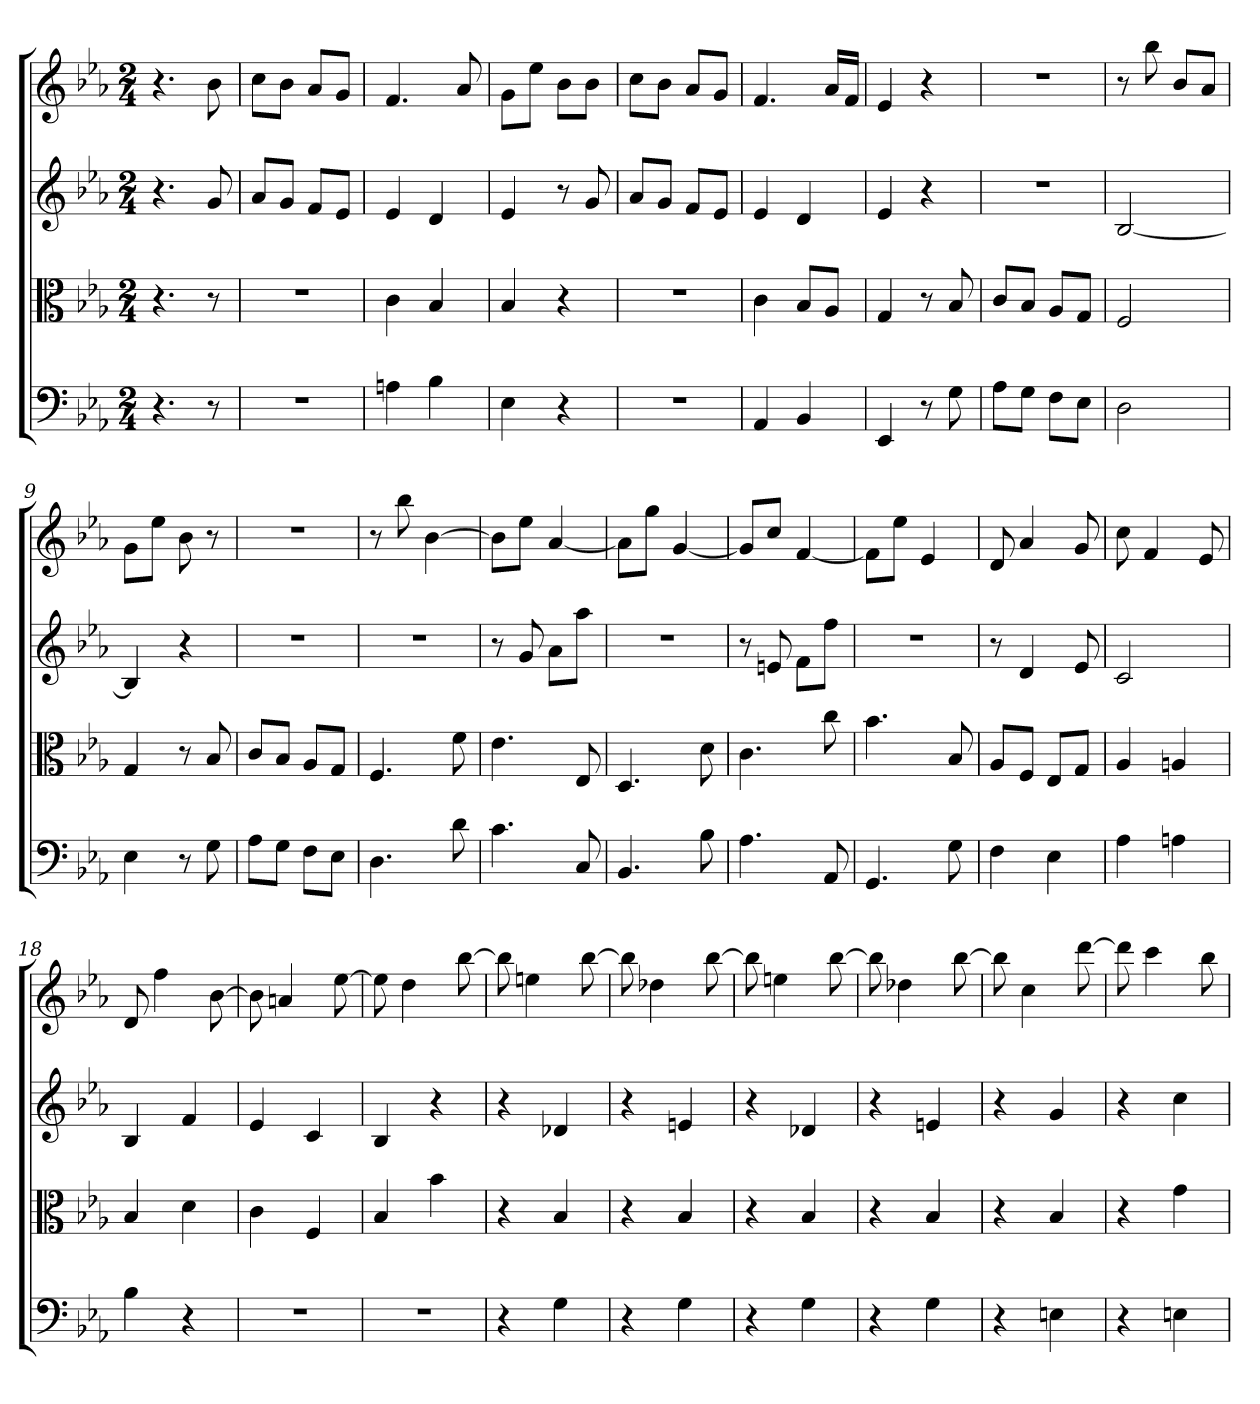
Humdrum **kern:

**kern	**kern	**kern	**kern
*part4	*part3	*part2	*part1
*staff4	*staff3	*staff2	*staff1
*clefF4	*clefC3	*	*
*k[b-e-a-]	*k[b-e-a-]	*k[b-e-a-]	*k[b-e-a-]
*E-:	*E-:	*E-:	*E-:
*M2/4	*M2/4	*M2/4	*M2/4
=	=	=	=
4.r	4.r	4.r	4.r
8r	8r	8g	8b-
=1	=1	=1	=1
2r	2r	8a-L	8ccL
.	.	8gJ	8b-J
.	.	8fL	8a-L
.	.	8e-J	8gJ
=2	=2	=2	=2
4An	4c	4e-	4.f
4B-	4B-	4d	.
.	.	.	8a-
=3	=3	=3	=3
4E-	4B-	4e-	8gL
.	.	.	8ee-J
4r	4r	8r	8b-L
.	.	8g	8b-J
=4	=4	=4	=4
2r	2r	8a-L	8ccL
.	.	8gJ	8b-J
.	.	8fL	8a-L
.	.	8e-J	8gJ
=5	=5	=5	=5
4AA-	4c	4e-	4.f
4BB-	8B-/L	4d	.
.	8A-/J	.	16a-LL
.	.	.	16fJJ
=6	=6	=6	=6
4EE-	4G	4e-	4e-
8r	8r	4r	4r
8G	8B-	.	.
=7	=7	=7	=7
8A-\L	8c/L	2r	2r
8G\J	8B-/J	.	.
8F\L	8A-/L	.	.
8E-\J	8G/J	.	.
=8	=8	=8	=8
2D	2F	[2B-	8r
.	.	.	8bb-
.	.	.	8b-L
.	.	.	8a-J
=9	=9	=9	=9
4E-	4G	4B-]	8gL
.	.	.	8ee-J
8r	8r	4r	8b-
8G	8B-	.	8r
=10	=10	=10	=10
8A-\L	8c/L	2r	2r
8G\J	8B-/J	.	.
8F\L	8A-/L	.	.
8E-\J	8G/J	.	.
=11	=11	=11	=11
4.D	4.F	2r	8r
.	.	.	8bb-
.	.	.	[4b-
8d	8f	.	.
=12	=12	=12	=12
4.c	4.e-	8r	8b-L]
.	.	8g	8ee-J
.	.	8a-L	[4a-
8C	8E-	8aa-J	.
=13	=13	=13	=13
4.BB-	4.D	2r	8a-L]
.	.	.	8ggJ
.	.	.	[4g
8B-	8d	.	.
=14	=14	=14	=14
4.A-	4.c	8r	8gL]
.	.	8en	8ccJ
.	.	8fL	[4f
8AA-	8cc	8ffJ	.
=15	=15	=15	=15
4.GG	4.b-	2r	8fL]
.	.	.	8ee-J
.	.	.	4e-
8G	8B-	.	.
=16	=16	=16	=16
4F	8A-/L	8r	8d
.	8F/J	4d	4a-
4E-	8E-/L	.	.
.	8G/J	8e-	8g
=17	=17	=17	=17
4A-	4A-	2c	8cc
.	.	.	4f
4An	4An	.	.
.	.	.	8e-
=18	=18	=18	=18
4B-	4B-	4B-	8d
.	.	.	4ff
4r	4d	4f	.
.	.	.	[8b-
=19	=19	=19	=19
2r	4c	4e-	8b-]
.	.	.	4an
.	4F	4c	.
.	.	.	[8ee-
=20	=20	=20	=20
2r	4B-	4B-	8ee-]
.	.	.	4dd
.	4b-	4r	.
.	.	.	[8bb-
=21	=21	=21	=21
4r	4r	4r	8bb-]
.	.	.	4een
4G	4B-	4d-X	.
.	.	.	[8bb-
=22	=22	=22	=22
4r	4r	4r	8bb-]
.	.	.	4dd-X
4G	4B-	4en	.
.	.	.	[8bb-
=23	=23	=23	=23
4r	4r	4r	8bb-]
.	.	.	4een
4G	4B-	4d-X	.
.	.	.	[8bb-
=24	=24	=24	=24
4r	4r	4r	8bb-]
.	.	.	4dd-X
4G	4B-	4en	.
.	.	.	[8bb-
=25	=25	=25	=25
4r	4r	4r	8bb-]
.	.	.	4cc
4En	4B-	4g	.
.	.	.	[8ddd
=26	=26	=26	=26
4r	4r	4r	8ddd]
.	.	.	4ccc
4En	4g	4cc	.
.	.	.	8bb-
=	=	=	=
*-	*-	*-	*-
